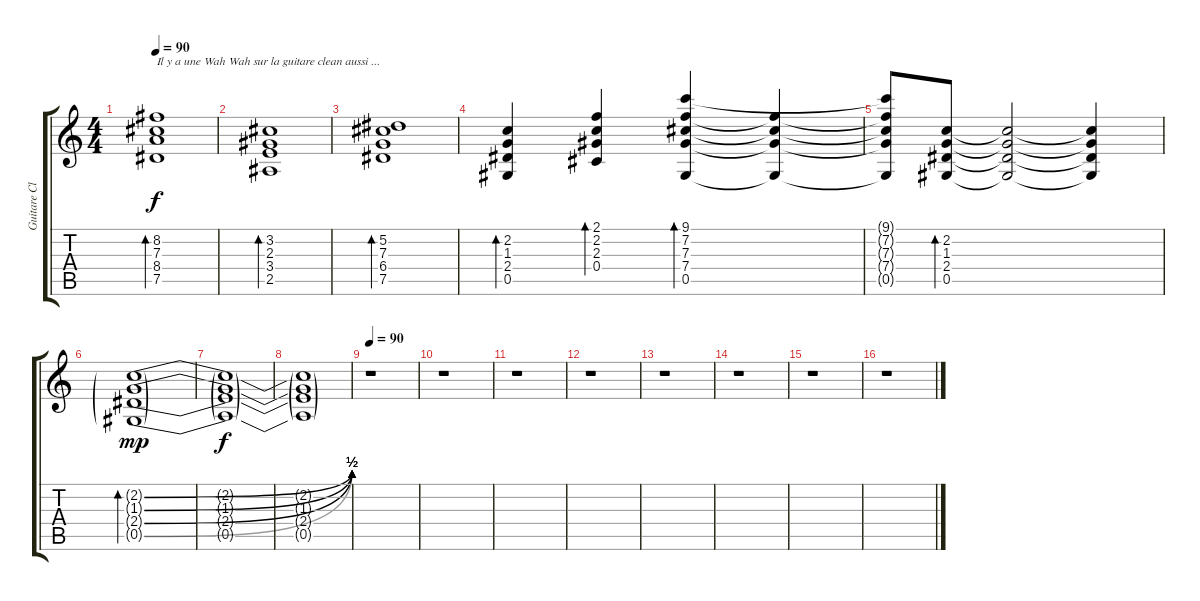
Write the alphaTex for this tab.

\track ("Guitare Clean/Accompagnement" "Guitare Cl") {instrument electricguitarclean}
\staff {score tabs}
\tuning (Eb4 Bb3 Gb3 Db3 Ab2 Eb2) {hide}
\ts (4 4)
\tempo 90
\tempo 70
\tempo 90
\clef g2
\ks c
(8.2 7.3 8.4 7.5).1{bd 240 txt "Il y a une Wah Wah sur la guitare clean aussi ..." dy f instrument electricguitarclean} |
(3.2 2.3 3.4 2.5).1{bd 240} |
(5.2 7.3 6.4 7.5).1{bd 240} |
(2.2 1.3 2.4 0.5).4{bd 240} (2.1 2.2 2.3 0.4).4{bd 240} (9.1 7.2 7.3 7.4 0.5).4{bd 240} (7.2{t} 7.3{t} 7.4{t} 0.5{t}).4 |
(9.1{t} 7.2{t} 7.3{t} 7.4{t} 0.5{t}).8 (2.2 1.3 2.4 0.5).8{bd 480} (2.2{t} 1.3{t} 2.4{t} 0.5{t}).2 (2.2{t} 1.3{t} 2.4{t} 0.5{t}).4 |
(2.2{be (bend 0 0 60 2) g} 1.3{be (bend 0 0 60 2) g} 2.4{be (bend 0 0 60 2) g} 0.5{be (bend 0 0 60 2) g}).1{bd 480 dy mp} |
(2.2{t} 1.3{t} 2.4{t} 0.5{t}).1{dy f} |
(2.2{t} 1.3{t} 2.4{t} 0.5{t}).1 |
\tempo 90
r.1 |
r.1 |
r.1 |
r.1 |
r.1 |
r.1 |
r.1 |
r.1
